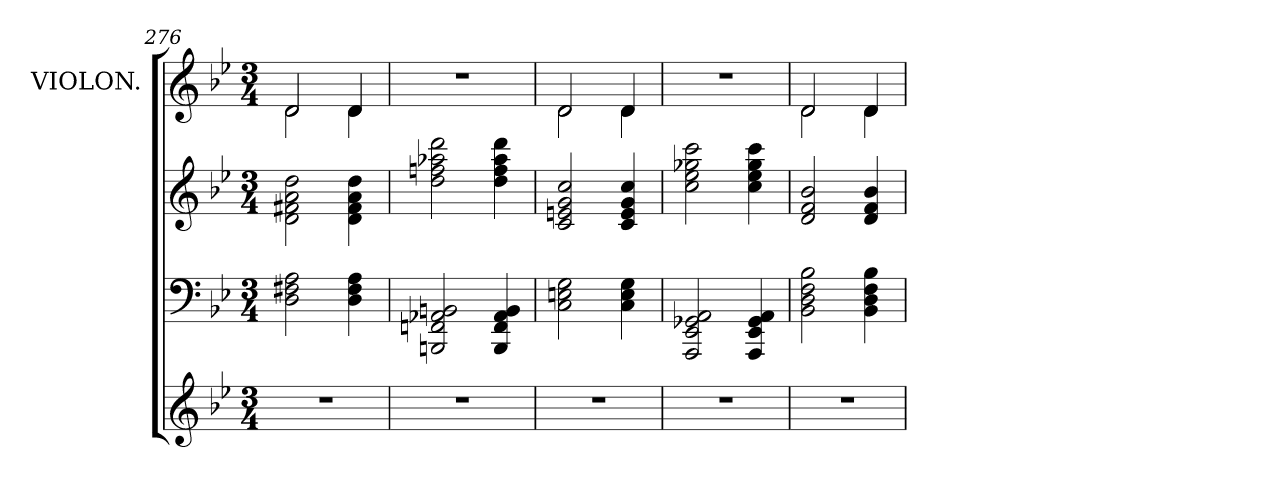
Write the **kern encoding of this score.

**kern	**kern	**kern	**kern
*part3	*part2	*part2	*part1
*staff4	*staff3	*staff2	*staff1
*	*	*	*I"VIOLON.
*clefG2	*clefF4	*clefG2	*clefG2
*k[b-e-]	*k[b-e-]	*k[b-e-]	*k[b-e-]
*B-:	*B-:	*B-:	*B-:
*M3/4	*M3/4	*M3/4	*M3/4
=276	=276	=276	=276
!LO:N:vis=1	!	!	!
*	*	*	*^
2.r	2D\ 2F#X\ 2A\	2d\ 2f#X\ 2a\ 2dd\	2d/	2d\
.	4D\ 4F#\ 4A\	4d\ 4f#\ 4a\ 4dd\	4d/	4d\
=277	=277	=277	=277	=277
!LO:N:vis=1	!	!	!LO:N:vis=1	!
*	*	*	*v	*v
2.r	2BBBn/ 2FFn/ 2AA-X/ 2BBn/	2dd\ 2ffn\ 2aa-X\ 2ddd\	2.r
.	4BBB/ 4FF/ 4AA-/ 4BB/	4dd\ 4ff\ 4aa-\ 4ddd\	.
=278	=278	=278	=278
!LO:N:vis=1	!	!	!
*	*	*	*^
2.r	2C\ 2En\ 2G\	2c/ 2en/ 2g/ 2cc/	2d/	2d\
.	4C\ 4E\ 4G\	4c/ 4e/ 4g/ 4cc/	4d/	4d\
=279	=279	=279	=279	=279
!LO:N:vis=1	!	!	!LO:N:vis=1	!
*	*	*	*v	*v
2.r	2AAA/ 2EE-/ 2GG-X/ 2AA/	2cc\ 2ee-\ 2gg-X\ 2ccc\	2.r
.	4AAA/ 4EE-/ 4GG-/ 4AA/	4cc\ 4ee-\ 4gg-\ 4ccc\	.
=280	=280	=280	=280
!LO:N:vis=1	!	!	!
*	*	*	*^
2.r	2BB-\ 2D\ 2F\ 2B-\	2d/ 2f/ 2b-/	2d/	2d\
.	4BB-\ 4D\ 4F\ 4B-\	4d/ 4f/ 4b-/	4d/	4d\
*	*	*	*v	*v
=	=	=	=
*-	*-	*-	*-
